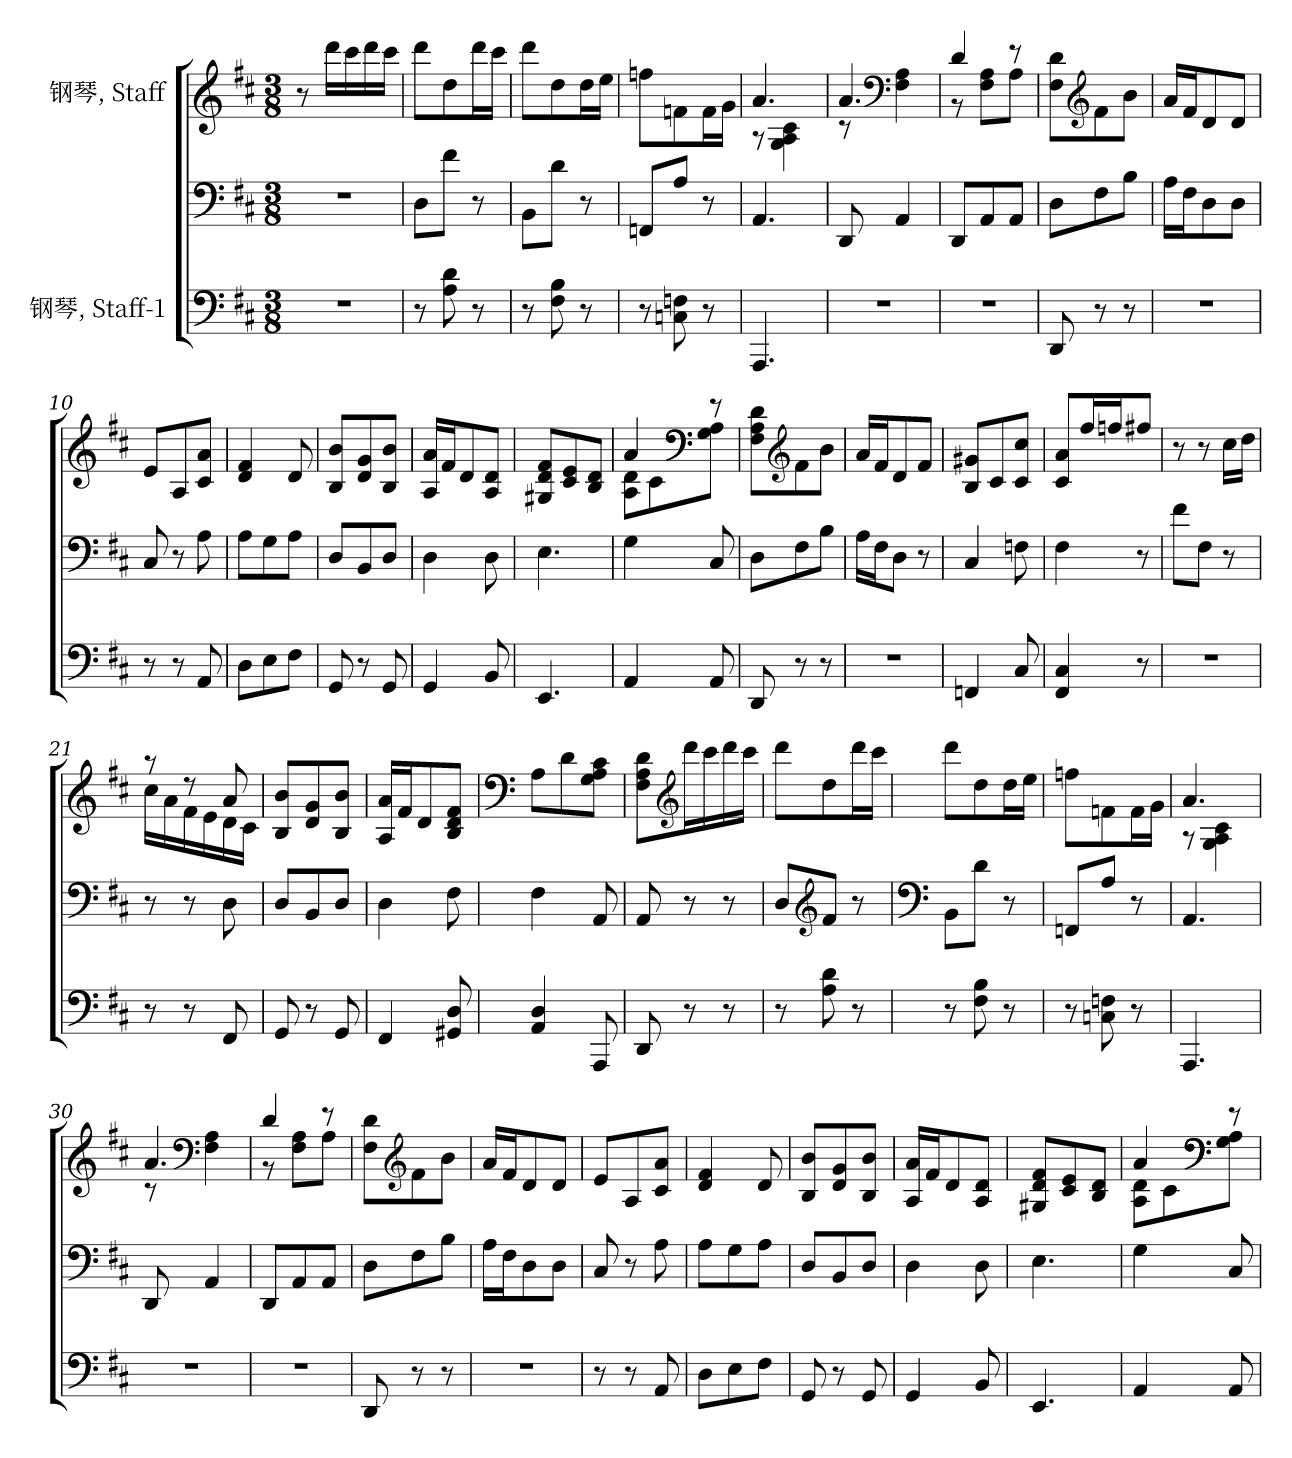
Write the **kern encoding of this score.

**kern	**kern	**kern
*part2	*part2	*part1
*staff3	*staff2	*staff1
*I"钢琴, Staff-1	*	*I"钢琴, Staff
*clefF4	*clefF4	*clefG2
*k[f#c#]	*k[f#c#]	*k[f#c#]
*M3/8	*M3/8	*M3/8
*MM135	*MM135	*MM135
=1	=1	=1
4.r	4.r	8r
.	.	16ddd\LL
.	.	16ccc#\
.	.	16ddd\
.	.	16ccc#\JJ
=2	=2	=2
8r	8D\L	8ddd\L
8A\ 8d\	8f#\J	8dd\
8r	8r	16ddd\L
.	.	16ccc#\JJ
=3	=3	=3
8r	8BB\L	8ddd\L
8F#\ 8B\	8d\J	8dd\
8r	8r	16dd\L
.	.	16ee\JJ
=4	=4	=4
8r	8FFn/L	8ffn\L
8Cn\ 8Fn\	8A/J	8fn\
8r	8r	16f\L
.	.	16g\JJ
=5	=5	=5
*	*	*^
4.AAA/	4.AA/	4.a/	8r
.	.	.	4G\ 4A\ 4c#\
=6	=6	=6	=6
4.r	8DD/	4.a/	8r
*	*	*clefF4	*
.	4AA/	.	4F#\ 4A\
=7	=7	=7	=7
4.r	8DD/L	4d/	8r
.	8AA/	.	8F#\ 8A\L
.	8AA/J	8r	8A\J
*	*	*v	*v
!!LO:LB:g=z
=8	=8	=8
8DD/	8D\L	8F#\ 8d\L
*	*	*clefG2
8r	8F#\	8f#\
8r	8B\J	8b\J
=9	=9	=9
4.r	16A\LL	16a/LL
.	16F#\J	16f#/J
.	8D\	8d/
.	8D\J	8d/J
=10	=10	=10
8r	8C#/	8e/L
8r	8r	8A/
8AA/	8A\	8c#/ 8a/J
=11	=11	=11
8D\L	8A\L	4d/ 4f#/
8E\	8G\	.
8F#\J	8A\J	8d/
=12	=12	=12
8GG/	8D/L	8B/ 8b/L
8r	8BB/	8d/ 8g/
8GG/	8D/J	8B/ 8b/J
=13	=13	=13
4GG/	4D\	16A/ 16a/LL
.	.	16f#/J
.	.	8d/
8BB/	8D\	8A/ 8d/J
=14	=14	=14
4.EE/	4.E\	8G#X/ 8d/ 8f#/L
.	.	8c#/ 8e/
.	.	8B/ 8d/J
!!LO:LB:g=z
=15	=15	=15
*	*	*^
4AA/	4G\	4a/	8A\ 8d\L
.	.	.	8c#\
*	*	*clefF4	*
8AA/	8C#/	8r	8G\ 8A\J
*	*	*v	*v
=16	=16	=16
8DD/	8D\L	8F#\ 8A\ 8d\L
*	*	*clefG2
8r	8F#\	8f#\
8r	8B\J	8b\J
=17	=17	=17
4.r	16A\LL	16a/LL
.	16F#\J	16f#/J
.	8D\J	8d/
.	8r	8f#/J
=18	=18	=18
4FFn/	4C#/	8B/ 8g#X/L
.	.	8c#/
8C#/	8Fn\	8c#/ 8cc#/J
=19	=19	=19
4FF#/ 4C#/	4F#\	8c#/ 8a/L
.	.	16ff#/L
.	.	16ffn/J
8r	8r	8ff#X/J
=20	=20	=20
4.r	8f#\L	8r
.	8F#\J	8r
.	8r	16cc#\LL
.	.	16dd\JJ
!!LO:LB:g=z
=21	=21	=21
*	*	*^
8r	8r	8r	16cc#\LL
.	.	.	16a\
8r	8r	8r	16f#\
.	.	.	16e\
8FF#/	8D\	8a/	16d\
.	.	.	16c#\JJ
*	*	*v	*v
=22	=22	=22
8GG/	8D/L	8B/ 8b/L
8r	8BB/	8d/ 8g/
8GG/	8D/J	8B/ 8b/J
=23	=23	=23
4FF#/	4D\	16A/ 16a/LL
.	.	16f#/J
.	.	8d/
8GG#X/ 8D/	8F#\	8B/ 8d/ 8f#/J
=24	=24	=24
*	*	*clefF4
4AA/ 4D/	4F#\	8A\L
.	.	8d\
8AAA/	8AA/	8G\ 8A\ 8c#\J
=25	=25	=25
8DD/	8AA/	8F#\ 8A\ 8d\L
*	*	*clefG2
8r	8r	16ddd\L
.	.	16ccc#\
8r	8r	16ddd\
.	.	16ccc#\JJ
=26	=26	=26
8r	8D/L	8ddd\L
*	*clefG2	*
8A\ 8d\	8f#/J	8dd\
8r	8r	16ddd\L
.	.	16ccc#\JJ
!!LO:PB:g=z
=27	=27	=27
*	*clefF4	*
8r	8BB\L	8ddd\L
8F#\ 8B\	8d\J	8dd\
8r	8r	16dd\L
.	.	16ee\JJ
=28	=28	=28
8r	8FFn/L	8ffn\L
8Cn\ 8Fn\	8A/J	8fn\
8r	8r	16f\L
.	.	16g\JJ
=29	=29	=29
*	*	*^
4.AAA/	4.AA/	4.a/	8r
.	.	.	4G\ 4A\ 4c#\
=30	=30	=30	=30
4.r	8DD/	4.a/	8r
*	*	*clefF4	*
.	4AA/	.	4F#\ 4A\
=31	=31	=31	=31
4.r	8DD/L	4d/	8r
.	8AA/	.	8F#\ 8A\L
.	8AA/J	8r	8A\J
*	*	*v	*v
=32	=32	=32
8DD/	8D\L	8F#\ 8d\L
*	*	*clefG2
8r	8F#\	8f#\
8r	8B\J	8b\J
=33	=33	=33
4.r	16A\LL	16a/LL
.	16F#\J	16f#/J
.	8D\	8d/
.	8D\J	8d/J
=34	=34	=34
8r	8C#/	8e/L
8r	8r	8A/
8AA/	8A\	8c#/ 8a/J
!!LO:LB:g=z
=35	=35	=35
8D\L	8A\L	4d/ 4f#/
8E\	8G\	.
8F#\J	8A\J	8d/
=36	=36	=36
8GG/	8D/L	8B/ 8b/L
8r	8BB/	8d/ 8g/
8GG/	8D/J	8B/ 8b/J
=37	=37	=37
4GG/	4D\	16A/ 16a/LL
.	.	16f#/J
.	.	8d/
8BB/	8D\	8A/ 8d/J
=38	=38	=38
4.EE/	4.E\	8G#X/ 8d/ 8f#/L
.	.	8c#/ 8e/
.	.	8B/ 8d/J
=39	=39	=39
*	*	*^
4AA/	4G\	4a/	8A\ 8d\L
.	.	.	8c#\
*	*	*clefF4	*
8AA/	8C#/	8r	8G\ 8A\J
*	*	*v	*v
=	=	=
*-	*-	*-
